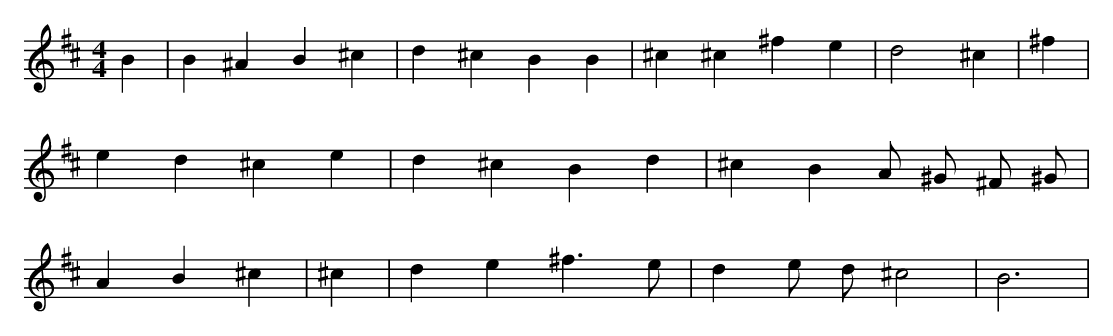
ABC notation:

X:1
M:4/4
L:1/8
K:D
B2 | B2 ^A2 B2 ^c2 | d2 ^c2 B2 B2 | ^c2 ^c2 ^f2 e2 | d4 ^c2 | ^f2 | e2 d2 ^c2 e2 | d2 ^c2 B2 d2 | ^c2 B2 A ^G ^F ^G | A2 B2 ^c2 | ^c2 | d2 e2 ^f3 e | d2 e d ^c4 | B6 |
